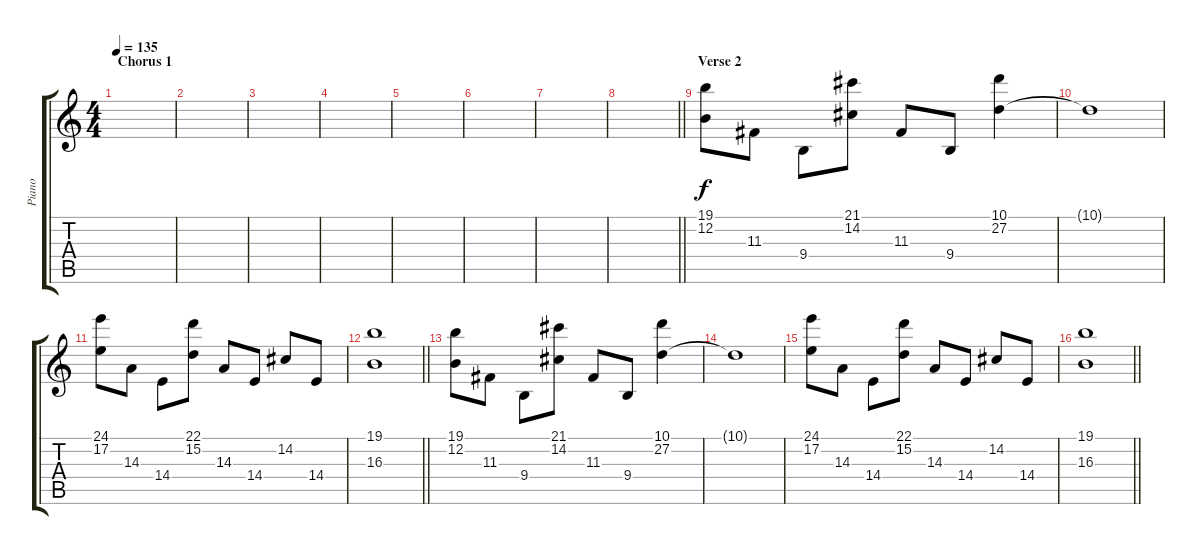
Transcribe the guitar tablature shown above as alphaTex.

\track ("Piano" "Piano") {instrument acousticgrandpiano}
\staff {score tabs}
\tuning (E4 B3 G3 D3 A2 E2) {hide}
\ts (4 4)
\section ("" "Chorus 1")
\tempo 135
\clef g2
\ks c
|
|
|
|
|
|
|
\barLineRight lightlight
|
\section ("" "Verse 2")
(19.1 12.2).8 11.3.8 9.4.8 (21.1 14.2).8 11.3.8 9.4.8 (10.1 27.2).4 |
10.1{t}.1 |
(24.1 17.2).8 14.3.8 14.4.8 (22.1 15.2).8 14.3.8 14.4.8 14.2.8 14.4.8 |
\barLineRight lightlight
(19.1 16.3).1 |
(19.1 12.2).8 11.3.8 9.4.8 (21.1 14.2).8 11.3.8 9.4.8 (10.1 27.2).4 |
10.1{t}.1 |
(24.1 17.2).8 14.3.8 14.4.8 (22.1 15.2).8 14.3.8 14.4.8 14.2.8 14.4.8 |
\barLineRight lightlight
(19.1 16.3).1
